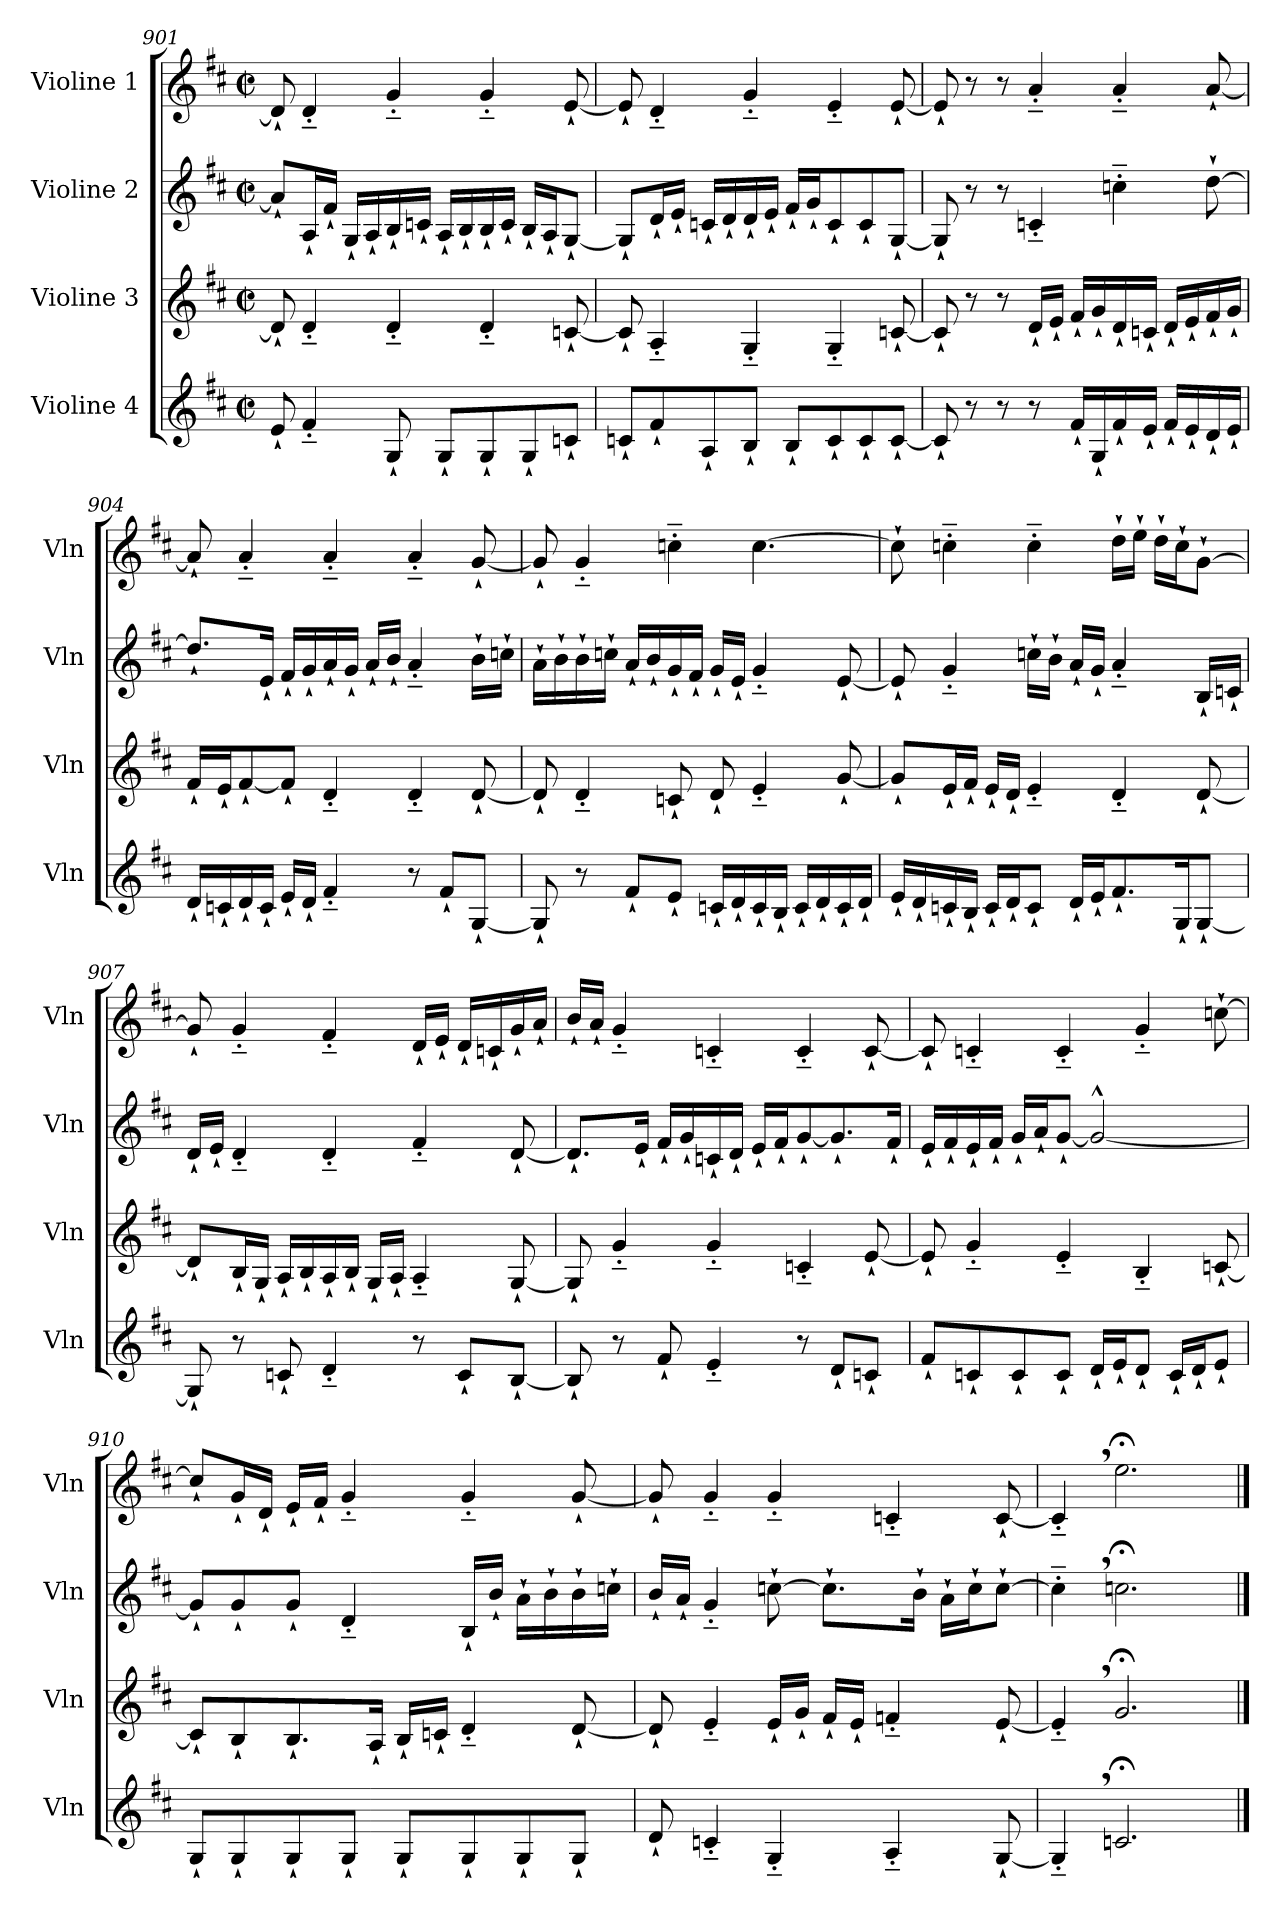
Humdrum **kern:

**kern	**kern	**kern	**kern
*part4	*part3	*part2	*part1
*staff4	*staff3	*staff2	*staff1
*I"Violine 4	*I"Violine 3	*I"Violine 2	*I"Violine 1
*I'Vln	*I'Vln	*I'Vln	*I'Vln
*clefG2	*clefG2	*clefG2	*clefG2
*k[f#c#]	*k[f#c#]	*k[f#c#]	*k[f#c#]
*D:	*D:	*D:	*D:
*M2/2	*M2/2	*M2/2	*M2/2
*met(c|)	*met(c|)	*met(c|)	*met(c|)
=901	=901	=901	=901
8e`/	8d`/]	8a`/L]	8d`/]
4f#~'/	4d~'/	16A`/L	4d~'/
.	.	16f#`/JJ	.
.	.	16G`/LL	.
.	.	16A`/	.
8G`/	4d~'/	16B`/	4g~'/
.	.	16cn`/JJ	.
8G`/L	.	16A`/LL	.
.	.	16B`/	.
8G`/	4d~'/	16B`/	4g~'/
.	.	16c`/JJ	.
8G`/	.	16B`/LL	.
.	.	16A`/J	.
8cn`/J	[8cn`/	[8G`/J	[8e`/
=902	=902	=902	=902
8cn`/L	8c`/]	8G`/L]	8e`/]
8f#`/	4A~'/	16d`/L	4d~'/
.	.	16e`/JJ	.
8A`/	.	16cn`/LL	.
.	.	16d`/	.
8B`/J	4G~'/	16d`/	4g~'/
.	.	16e`/JJ	.
8B`/L	.	16f#`/LL	.
.	.	16g`/J	.
8c`/	4G~'/	8c`/	4e~'/
8c`/	.	8c`/	.
[8c`/J	[8cn`/	[8G`/J	[8e`/
!!LO:LB:g=z
=903	=903	=903	=903
8c`/]	8c`/]	8G`/]	8e`/]
8r	8r	8r	8r
8r	8r	8r	8r
8r	16d`/LL	4cn~'/	4a~'/
.	16e`/JJ	.	.
16f#`/LL	16f#`/LL	.	.
16G`/	16g`/	.	.
16f#`/	16d`/	4ccn~'\	4a~'/
16e`/JJ	16cn`/JJ	.	.
16f#`/LL	16d`/LL	.	.
16e`/	16e`/	.	.
16d`/	16f#`/	[8dd`\	[8a`/
16e`/JJ	16g`/JJ	.	.
=904	=904	=904	=904
16d`/LL	16f#`/LL	8.dd`/L]	8a`/]
16cn`/	16e`/J	.	.
16d`/	[8f#`/	.	4a~'/
16c`/JJ	.	16e`/Jk	.
16e`/LL	8f#`/J]	16f#`/LL	.
16d`/JJ	.	16g`/	.
4f#~'/	4d~'/	16a`/	4a~'/
.	.	16g`/JJ	.
.	.	16a`/LL	.
.	.	16b`/JJ	.
8r	4d~'/	4a~'/	4a~'/
8f#`/L	.	.	.
[8G`/J	[8d`/	16b`\LL	[8g`/
.	.	16ccn`\JJ	.
=905	=905	=905	=905
8G`/]	8d`/]	16a`\LL	8g`/]
.	.	16b`\	.
8r	4d~'/	16b`\	4g~'/
.	.	16ccn`\JJ	.
8f#`/L	.	16a`/LL	.
.	.	16b`/	.
8e`/J	8cn`/	16g`/	4ccn~'\
.	.	16f#`/JJ	.
16cn`/LL	8d`/	16g`/LL	.
16d`/	.	16e`/JJ	.
16c`/	4e~'/	4g~'/	[4.cc\
16B`/JJ	.	.	.
16c`/LL	.	.	.
16d`/	.	.	.
16c`/	[8g`/	[8e`/	.
16d`/JJ	.	.	.
!!LO:PB:g=z
=906	=906	=906	=906
16e`/LL	8g`/L]	8e`/]	8cc`\]
16d`/	.	.	.
16cn`/	16e`/L	4g~'/	4ccn~'\
16B`/JJ	16f#`/JJ	.	.
16c`/LL	16e`/LL	.	.
16d`/J	16d`/JJ	.	.
8c`/J	4e~'/	16ccn`\LL	4cc~'\
.	.	16b`\JJ	.
16d`/LL	.	16a`/LL	.
16e`/J	.	16g`/JJ	.
8.f#`/	4d~'/	4a~'/	16dd`\LL
.	.	.	16ee`\JJ
.	.	.	16dd`\LL
16G`/K	.	.	16cc`\J
[8G`/J	[8d`/	16B`/LL	[8g`\J
.	.	16cn`/JJ	.
=907	=907	=907	=907
8G`/]	8d`/L]	16d`/LL	8g`/]
.	.	16e`/JJ	.
8r	16B`/L	4d~'/	4g~'/
.	16G`/JJ	.	.
8cn`/	16A`/LL	.	.
.	16B`/	.	.
4d~'/	16A`/	4d~'/	4f#~'/
.	16B`/JJ	.	.
.	16G`/LL	.	.
.	16A`/JJ	.	.
8r	4A~'/	4f#~'/	16d`/LL
.	.	.	16e`/JJ
8c`/L	.	.	16d`/LL
.	.	.	16cn`/
[8B`/J	[8G`/	[8d`/	16g`/
.	.	.	16a`/JJ
!!LO:LB:g=z
=908	=908	=908	=908
8B`/]	8G`/]	8.d`/L]	16b`/LL
.	.	.	16a`/JJ
8r	4g~'/	.	4g~'/
.	.	16e`/Jk	.
8f#`/	.	16f#`/LL	.
.	.	16g`/	.
4e~'/	4g~'/	16cn`/	4cn~'/
.	.	16d`/JJ	.
.	.	16e`/LL	.
.	.	16f#`/J	.
8r	4cn~'/	[8g`/	4c~'/
8d`/L	.	8.g`/]	.
8cn`/J	[8e`/	.	[8c`/
.	.	16f#`/Jk	.
=909	=909	=909	=909
8f#`/L	8e`/]	16e`/LL	8c`/]
.	.	16f#`/	.
8cn`/	4g~'/	16e`/	4cn~'/
.	.	16f#`/JJ	.
8c`/	.	16g`/LL	.
.	.	16a`/J	.
8c`/J	4e~'/	[8g`/J	4c~'/
16d`/LL	.	2g^^/_	.
16e`/J	.	.	.
8d`/J	4B~'/	.	4g~'/
16c`/LL	.	.	.
16d`/J	.	.	.
8e`/J	[8cn`/	.	[8ccn`\
=910	=910	=910	=910
8G`/L	8c`/L]	8g`/L]	8cc`/L]
8G`/	8B`/	8g`/	16g`/L
.	.	.	16d`/JJ
8G`/	8.B`/	8g`/J	16e`/LL
.	.	.	16f#`/JJ
8G`/J	.	4d~'/	4g~'/
.	16A`/Jk	.	.
8G`/L	16B`/LL	.	.
.	16cn`/JJ	.	.
8G`/	4d~'/	16B`/LL	4g~'/
.	.	16b`/JJ	.
8G`/	.	16a`\LL	.
.	.	16b`\	.
8G`/J	[8d`/	16b`\	[8g`/
.	.	16ccn`\JJ	.
!!LO:LB:g=z
=911	=911	=911	=911
8d`/	8d`/]	16b`/LL	8g`/]
.	.	16a`/JJ	.
4cn~'/	4e~'/	4g~'/	4g~'/
4G~'/	16e`/LL	[8ccn`\	4g~'/
.	16g`/JJ	.	.
.	16f#`/LL	8.cc`\L]	.
.	16e`/JJ	.	.
4A~'/	4fn~'/	.	4cn~'/
.	.	16b`\Jk	.
.	.	16a`\LL	.
.	.	16cc`\J	.
[8G`/	[8e`/	[8cc`\J	[8c`/
=912	=912	=912	=912
4G~',/]	4e~',/]	4cc~',\]	4c~',/]
2.cn;</	2.g;</	2.ccn;<\	2.ee;<\
==	==	==	==
*-	*-	*-	*-
